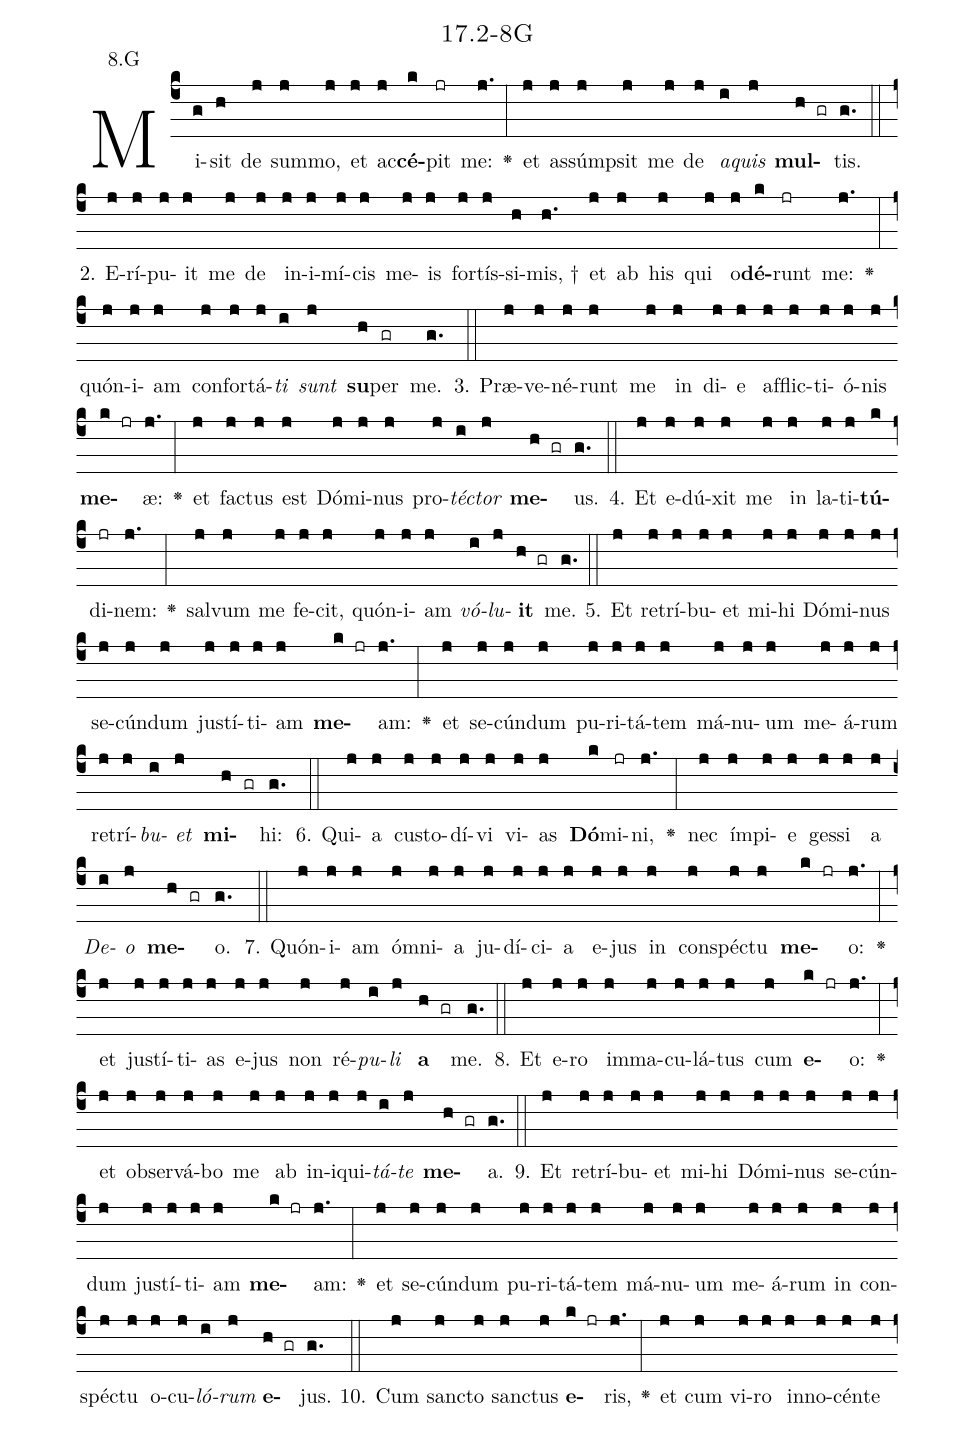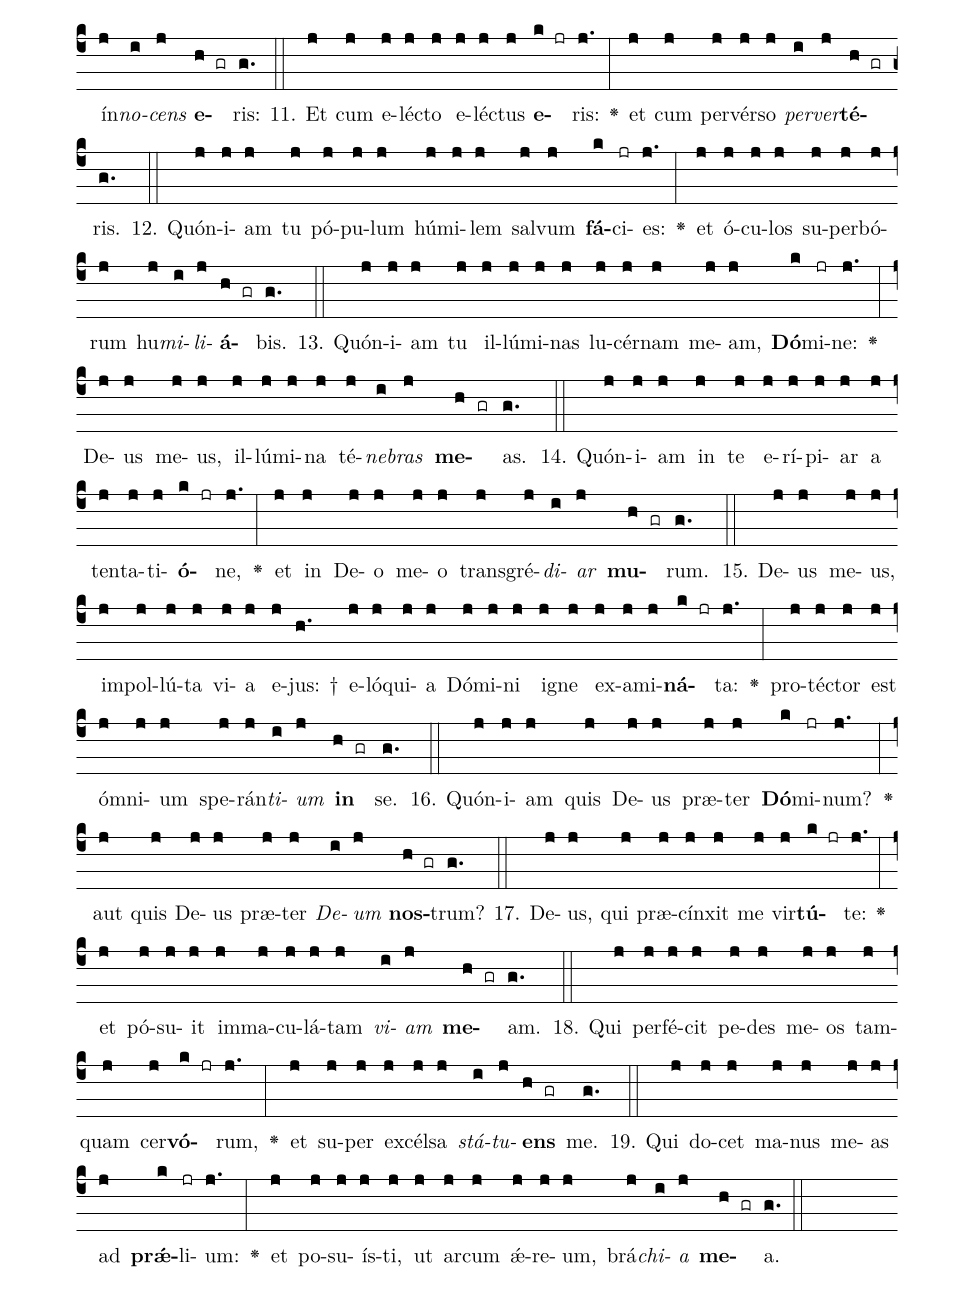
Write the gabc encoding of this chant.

name: 17.2-8G;
annotation: 8.G;
%%
(c4)Mi(g)sit(h) de(j) sum(j)mo,(j) et(j) ac(j)<b>cé</b>(k)pit(jr) me:(j.) <v>\greheightstar</v>(:) et(j) as(j)súmp(j)sit(j) me(j) de(j) <i>a</i>(i)<i>quis</i>(j) <b>mul</b>(h gr)tis.(g.) (::)
2. E(j)rí(j)pu(j)it(j) me(j) de(j) in(j)i(j)mí(j)cis(j) me(j)is(j) for(j)tís(j)si(h)mis, †(h.) et(j) ab(j) his(j) qui(j) o(j)<b>dé</b>(k)runt(jr) me:(j.) <v>\greheightstar</v>(:) quón(j)i(j)am(j) con(j)for(j)tá(j)<i>ti</i>(i) <i>sunt</i>(j) <b>su</b>(h)per(gr) me.(g.) (::)
3. Præ(j)ve(j)né(j)runt(j) me(j) in(j) di(j)e(j) af(j)flic(j)ti(j)ó(j)nis(j) <b>me</b>(k jr)æ:(j.) <v>\greheightstar</v>(:) et(j) fac(j)tus(j) est(j) Dó(j)mi(j)nus(j) pro(j)<i>téc</i>(i)<i>tor</i>(j) <b>me</b>(h gr)us.(g.) (::)
4. Et(j) e(j)dú(j)xit(j) me(j) in(j) la(j)ti(j)<b>tú</b>(k)di(jr)nem:(j.) <v>\greheightstar</v>(:) sal(j)vum(j) me(j) fe(j)cit,(j) quón(j)i(j)am(j) <i>vó</i>(i)<i>lu</i>(j)<b>it</b>(h gr) me.(g.) (::)
5. Et(j) re(j)trí(j)bu(j)et(j) mi(j)hi(j) Dó(j)mi(j)nus(j) se(j)cún(j)dum(j) jus(j)tí(j)ti(j)am(j) <b>me</b>(k jr)am:(j.) <v>\greheightstar</v>(:) et(j) se(j)cún(j)dum(j) pu(j)ri(j)tá(j)tem(j) má(j)nu(j)um(j) me(j)á(j)rum(j) re(j)trí(j)<i>bu</i>(i)<i>et</i>(j) <b>mi</b>(h gr)hi:(g.) (::)
6. Qui(j)a(j) cus(j)to(j)dí(j)vi(j) vi(j)as(j) <b>Dó</b>(k)mi(jr)ni,(j.) <v>\greheightstar</v>(:) nec(j) ím(j)pi(j)e(j) ges(j)si(j) a(j) <i>De</i>(i)<i>o</i>(j) <b>me</b>(h gr)o.(g.) (::)
7. Quón(j)i(j)am(j) óm(j)ni(j)a(j) ju(j)dí(j)ci(j)a(j) e(j)jus(j) in(j) con(j)spéc(j)tu(j) <b>me</b>(k jr)o:(j.) <v>\greheightstar</v>(:) et(j) jus(j)tí(j)ti(j)as(j) e(j)jus(j) non(j) ré(j)<i>pu</i>(i)<i>li</i>(j) <b>a</b>(h gr) me.(g.) (::)
8. Et(j) e(j)ro(j) im(j)ma(j)cu(j)lá(j)tus(j) cum(j) <b>e</b>(k jr)o:(j.) <v>\greheightstar</v>(:) et(j) ob(j)ser(j)vá(j)bo(j) me(j) ab(j) in(j)i(j)qui(j)<i>tá</i>(i)<i>te</i>(j) <b>me</b>(h gr)a.(g.) (::)
9. Et(j) re(j)trí(j)bu(j)et(j) mi(j)hi(j) Dó(j)mi(j)nus(j) se(j)cún(j)dum(j) jus(j)tí(j)ti(j)am(j) <b>me</b>(k jr)am:(j.) <v>\greheightstar</v>(:) et(j) se(j)cún(j)dum(j) pu(j)ri(j)tá(j)tem(j) má(j)nu(j)um(j) me(j)á(j)rum(j) in(j) con(j)spéc(j)tu(j) o(j)cu(j)<i>ló</i>(i)<i>rum</i>(j) <b>e</b>(h gr)jus.(g.) (::)
10. Cum(j) sanc(j)to(j) sanc(j)tus(j) <b>e</b>(k jr)ris,(j.) <v>\greheightstar</v>(:) et(j) cum(j) vi(j)ro(j) in(j)no(j)cén(j)te(j) ín(j)<i>no</i>(i)<i>cens</i>(j) <b>e</b>(h gr)ris:(g.) (::)
11. Et(j) cum(j) e(j)léc(j)to(j) e(j)léc(j)tus(j) <b>e</b>(k jr)ris:(j.) <v>\greheightstar</v>(:) et(j) cum(j) per(j)vér(j)so(j) <i>per</i>(i)<i>ver</i>(j)<b>té</b>(h gr)ris.(g.) (::)
12. Quón(j)i(j)am(j) tu(j) pó(j)pu(j)lum(j) hú(j)mi(j)lem(j) sal(j)vum(j) <b>fá</b>(k)ci(jr)es:(j.) <v>\greheightstar</v>(:) et(j) ó(j)cu(j)los(j) su(j)per(j)bó(j)rum(j) hu(j)<i>mi</i>(i)<i>li</i>(j)<b>á</b>(h gr)bis.(g.) (::)
13. Quón(j)i(j)am(j) tu(j) il(j)lú(j)mi(j)nas(j) lu(j)cér(j)nam(j) me(j)am,(j) <b>Dó</b>(k)mi(jr)ne:(j.) <v>\greheightstar</v>(:) De(j)us(j) me(j)us,(j) il(j)lú(j)mi(j)na(j) té(j)<i>ne</i>(i)<i>bras</i>(j) <b>me</b>(h gr)as.(g.) (::)
14. Quón(j)i(j)am(j) in(j) te(j) e(j)rí(j)pi(j)ar(j) a(j) ten(j)ta(j)ti(j)<b>ó</b>(k jr)ne,(j.) <v>\greheightstar</v>(:) et(j) in(j) De(j)o(j) me(j)o(j) trans(j)gré(j)<i>di</i>(i)<i>ar</i>(j) <b>mu</b>(h gr)rum.(g.) (::)
15. De(j)us(j) me(j)us,(j) im(j)pol(j)lú(j)ta(j) vi(j)a(j) e(j)jus: †(h.) e(j)ló(j)qui(j)a(j) Dó(j)mi(j)ni(j) i(j)gne(j) ex(j)a(j)mi(j)<b>ná</b>(k jr)ta:(j.) <v>\greheightstar</v>(:) pro(j)téc(j)tor(j) est(j) óm(j)ni(j)um(j) spe(j)rán(j)<i>ti</i>(i)<i>um</i>(j) <b>in</b>(h gr) se.(g.) (::)
16. Quón(j)i(j)am(j) quis(j) De(j)us(j) præ(j)ter(j) <b>Dó</b>(k)mi(jr)num?(j.) <v>\greheightstar</v>(:) aut(j) quis(j) De(j)us(j) præ(j)ter(j) <i>De</i>(i)<i>um</i>(j) <b>nos</b>(h gr)trum?(g.) (::)
17. De(j)us,(j) qui(j) præ(j)cín(j)xit(j) me(j) vir(j)<b>tú</b>(k jr)te:(j.) <v>\greheightstar</v>(:) et(j) pó(j)su(j)it(j) im(j)ma(j)cu(j)lá(j)tam(j) <i>vi</i>(i)<i>am</i>(j) <b>me</b>(h gr)am.(g.) (::)
18. Qui(j) per(j)fé(j)cit(j) pe(j)des(j) me(j)os(j) tam(j)quam(j) cer(j)<b>vó</b>(k jr)rum,(j.) <v>\greheightstar</v>(:) et(j) su(j)per(j) ex(j)cél(j)sa(j) <i>stá</i>(i)<i>tu</i>(j)<b>ens</b>(h gr) me.(g.) (::)
19. Qui(j) do(j)cet(j) ma(j)nus(j) me(j)as(j) ad(j) <b>prǽ</b>(k)li(jr)um:(j.) <v>\greheightstar</v>(:) et(j) po(j)su(j)ís(j)ti,(j) ut(j) ar(j)cum(j) ǽ(j)re(j)um,(j) brá(j)<i>chi</i>(i)<i>a</i>(j) <b>me</b>(h gr)a.(g.) (::)
